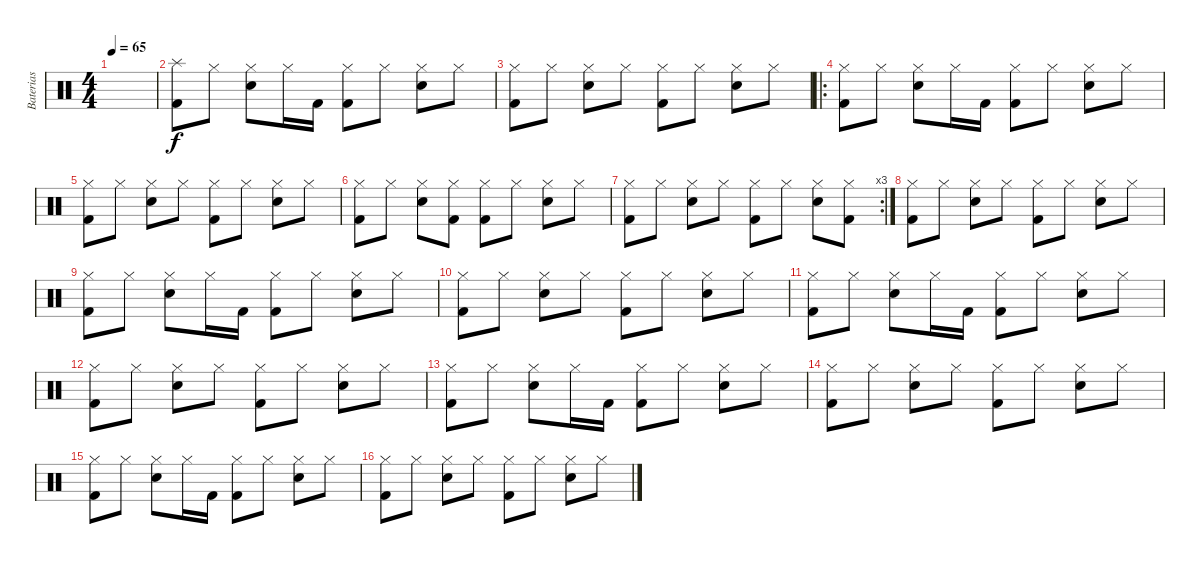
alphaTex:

\track ("Baterias" "Baterias") {instrument percussion}
\staff {score}
\articulation defaults
\ts (4 4)
\tempo 65
\clef neutral
\ks c
|
("Splash (hit)" "Kick (hit) 2").8 "Hi-Hat (closed)".8 ("Hi-Hat (closed)" "Snare (hit) 2").8 "Hi-Hat (closed)".16 "Kick (hit) 2".16 ("Hi-Hat (closed)" "Kick (hit) 2").8 "Hi-Hat (closed)".8 ("Hi-Hat (closed)" "Snare (hit) 2").8 "Hi-Hat (closed)".8 |
("Hi-Hat (closed)" "Kick (hit) 2").8 "Hi-Hat (closed)".8 ("Hi-Hat (closed)" "Snare (hit) 2").8 "Hi-Hat (closed)".8 ("Hi-Hat (closed)" "Kick (hit) 2").8 "Hi-Hat (closed)".8 ("Hi-Hat (closed)" "Snare (hit) 2").8 "Hi-Hat (closed)".8 |
\ro
("Hi-Hat (closed)" "Kick (hit) 2").8 "Hi-Hat (closed)".8 ("Hi-Hat (closed)" "Snare (hit) 2").8 "Hi-Hat (closed)".16 "Kick (hit) 2".16 ("Hi-Hat (closed)" "Kick (hit) 2").8 "Hi-Hat (closed)".8 ("Hi-Hat (closed)" "Snare (hit) 2").8 "Hi-Hat (closed)".8 |
("Hi-Hat (closed)" "Kick (hit) 2").8 "Hi-Hat (closed)".8 ("Hi-Hat (closed)" "Snare (hit) 2").8 "Hi-Hat (closed)".8 ("Hi-Hat (closed)" "Kick (hit) 2").8 "Hi-Hat (closed)".8 ("Hi-Hat (closed)" "Snare (hit) 2").8 "Hi-Hat (closed)".8 |
("Hi-Hat (closed)" "Kick (hit) 2").8 "Hi-Hat (closed)".8 ("Hi-Hat (closed)" "Snare (hit) 2").8 ("Hi-Hat (closed)" "Kick (hit) 2").8 ("Hi-Hat (closed)" "Kick (hit) 2").8 "Hi-Hat (closed)".8 ("Hi-Hat (closed)" "Snare (hit) 2").8 "Hi-Hat (closed)".8 |
\rc 3
("Hi-Hat (closed)" "Kick (hit) 2").8 "Hi-Hat (closed)".8 ("Hi-Hat (closed)" "Snare (hit) 2").8 "Hi-Hat (closed)".8 ("Hi-Hat (closed)" "Kick (hit) 2").8 "Hi-Hat (closed)".8 ("Hi-Hat (closed)" "Snare (hit) 2").8 ("Hi-Hat (closed)" "Kick (hit) 2").8 |
("Hi-Hat (closed)" "Kick (hit) 2").8 "Hi-Hat (closed)".8 ("Hi-Hat (closed)" "Snare (hit) 2").8 "Hi-Hat (closed)".8 ("Hi-Hat (closed)" "Kick (hit) 2").8 "Hi-Hat (closed)".8 ("Hi-Hat (closed)" "Snare (hit) 2").8 "Hi-Hat (closed)".8 |
("Hi-Hat (closed)" "Kick (hit) 2").8 "Hi-Hat (closed)".8 ("Hi-Hat (closed)" "Snare (hit) 2").8 "Hi-Hat (closed)".16 "Kick (hit) 2".16 ("Hi-Hat (closed)" "Kick (hit) 2").8 "Hi-Hat (closed)".8 ("Hi-Hat (closed)" "Snare (hit) 2").8 "Hi-Hat (closed)".8 |
("Hi-Hat (closed)" "Kick (hit) 2").8 "Hi-Hat (closed)".8 ("Hi-Hat (closed)" "Snare (hit) 2").8 "Hi-Hat (closed)".8 ("Hi-Hat (closed)" "Kick (hit) 2").8 "Hi-Hat (closed)".8 ("Hi-Hat (closed)" "Snare (hit) 2").8 "Hi-Hat (closed)".8 |
("Hi-Hat (closed)" "Kick (hit) 2").8 "Hi-Hat (closed)".8 ("Hi-Hat (closed)" "Snare (hit) 2").8 "Hi-Hat (closed)".16 "Kick (hit) 2".16 ("Hi-Hat (closed)" "Kick (hit) 2").8 "Hi-Hat (closed)".8 ("Hi-Hat (closed)" "Snare (hit) 2").8 "Hi-Hat (closed)".8 |
("Hi-Hat (closed)" "Kick (hit) 2").8 "Hi-Hat (closed)".8 ("Hi-Hat (closed)" "Snare (hit) 2").8 "Hi-Hat (closed)".8 ("Hi-Hat (closed)" "Kick (hit) 2").8 "Hi-Hat (closed)".8 ("Hi-Hat (closed)" "Snare (hit) 2").8 "Hi-Hat (closed)".8 |
("Hi-Hat (closed)" "Kick (hit) 2").8 "Hi-Hat (closed)".8 ("Hi-Hat (closed)" "Snare (hit) 2").8 "Hi-Hat (closed)".16 "Kick (hit) 2".16 ("Hi-Hat (closed)" "Kick (hit) 2").8 "Hi-Hat (closed)".8 ("Hi-Hat (closed)" "Snare (hit) 2").8 "Hi-Hat (closed)".8 |
("Hi-Hat (closed)" "Kick (hit) 2").8 "Hi-Hat (closed)".8 ("Hi-Hat (closed)" "Snare (hit) 2").8 "Hi-Hat (closed)".8 ("Hi-Hat (closed)" "Kick (hit) 2").8 "Hi-Hat (closed)".8 ("Hi-Hat (closed)" "Snare (hit) 2").8 "Hi-Hat (closed)".8 |
("Hi-Hat (closed)" "Kick (hit) 2").8 "Hi-Hat (closed)".8 ("Hi-Hat (closed)" "Snare (hit) 2").8 "Hi-Hat (closed)".16 "Kick (hit) 2".16 ("Hi-Hat (closed)" "Kick (hit) 2").8 "Hi-Hat (closed)".8 ("Hi-Hat (closed)" "Snare (hit) 2").8 "Hi-Hat (closed)".8 |
("Hi-Hat (closed)" "Kick (hit) 2").8 "Hi-Hat (closed)".8 ("Hi-Hat (closed)" "Snare (hit) 2").8 "Hi-Hat (closed)".8 ("Hi-Hat (closed)" "Kick (hit) 2").8 "Hi-Hat (closed)".8 ("Hi-Hat (closed)" "Snare (hit) 2").8 "Hi-Hat (closed)".8
